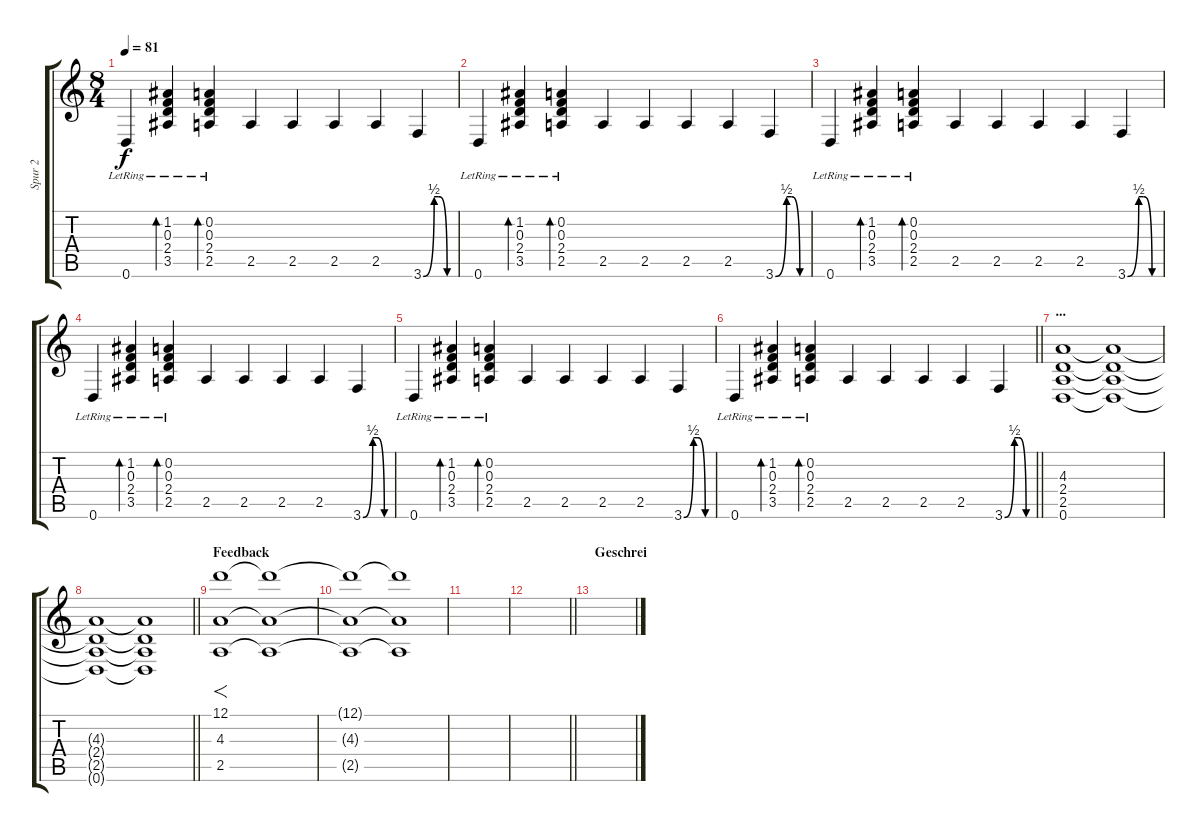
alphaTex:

\track ("Spur 2" "Spur 2") {instrument electricguitarjazz}
\staff {score tabs}
\tuning (D4 A3 F3 C3 G2 D2) {hide}
\ts (8 4)
\tempo 81
\clef g2
\ks c
0.6{lr}.4{dy f} (1.2 0.3 2.4{lr} 3.5).4{bd 60} (0.2{lr} 0.3{lr} 2.4{lr} 2.5{lr}).4{bd 60} 2.5.4 2.5.4 2.5.4 2.5.4 3.6{be (custom 0 0 21 2 30 2 46 0 60 0)}.4 |
0.6{lr}.4 (1.2 0.3 2.4{lr} 3.5).4{bd 60} (0.2{lr} 0.3{lr} 2.4{lr} 2.5{lr}).4{bd 60} 2.5.4 2.5.4 2.5.4 2.5.4 3.6{be (custom 0 0 21 2 30 2 46 0 60 0)}.4 |
0.6{lr}.4 (1.2 0.3 2.4{lr} 3.5).4{bd 60} (0.2{lr} 0.3{lr} 2.4{lr} 2.5{lr}).4{bd 60} 2.5.4 2.5.4 2.5.4 2.5.4 3.6{be (custom 0 0 21 2 30 2 46 0 60 0)}.4 |
0.6{lr}.4 (1.2 0.3 2.4{lr} 3.5).4{bd 60} (0.2{lr} 0.3{lr} 2.4{lr} 2.5{lr}).4{bd 60} 2.5.4 2.5.4 2.5.4 2.5.4 3.6{be (custom 0 0 21 2 30 2 46 0 60 0)}.4 |
0.6{lr}.4 (1.2 0.3 2.4{lr} 3.5).4{bd 60} (0.2{lr} 0.3{lr} 2.4{lr} 2.5{lr}).4{bd 60} 2.5.4 2.5.4 2.5.4 2.5.4 3.6{be (custom 0 0 21 2 30 2 46 0 60 0)}.4 |
\barLineRight lightlight
0.6{lr}.4 (1.2 0.3 2.4{lr} 3.5).4{bd 60} (0.2{lr} 0.3{lr} 2.4{lr} 2.5{lr}).4{bd 60} 2.5.4 2.5.4 2.5.4 2.5.4 3.6{be (custom 0 0 21 2 30 2 46 0 60 0)}.4 |
\section ("" "...")
(4.3 2.4 2.5 0.6).1 (4.3{t} 2.4{t} 2.5{t} 0.6{t}).1 |
\barLineRight lightlight
(4.3{t} 2.4{t} 2.5{t} 0.6{t}).1 (4.3{t} 2.4{t} 2.5{t} 0.6{t}).1 |
\section ("" "Feedback")
(12.1 4.3 2.5).1{f} (12.1{t} 4.3{t} 2.5{t}).1 |
(12.1{t} 4.3{t} 2.5{t}).1 (12.1{t} 4.3{t} 2.5{t}).1 |
|
\barLineRight lightlight
|
\section ("" "Geschrei")
